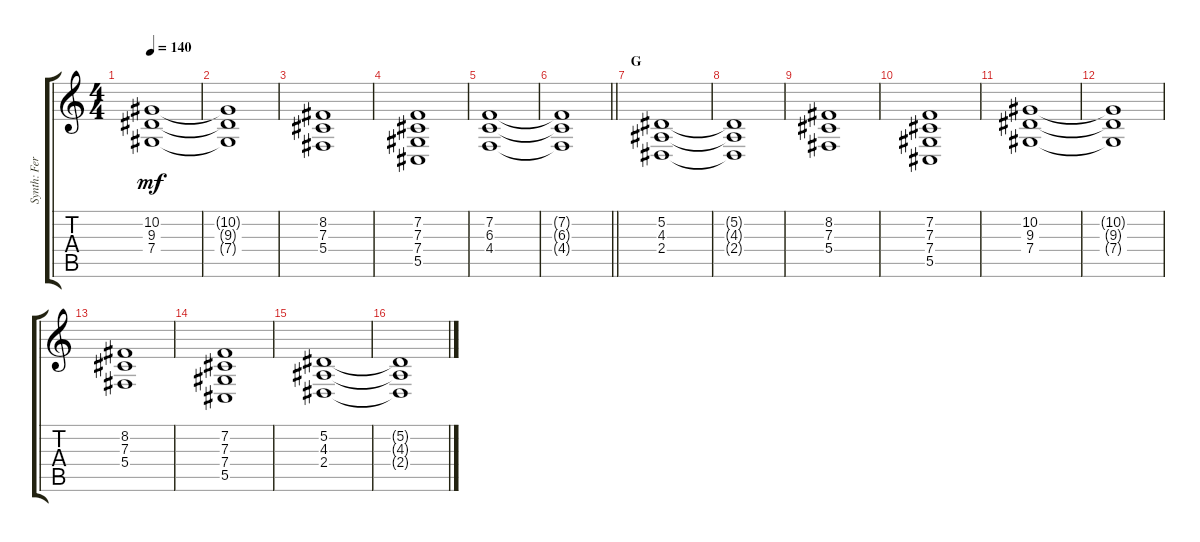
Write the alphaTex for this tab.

\track ("Synth: Ferdy" "Synth: Fer") {instrument sitar}
\staff {score tabs}
\tuning (Eb4 Bb3 Gb3 Db3 Ab2 Eb2) {hide}
\ts (4 4)
\tempo 140
\clef g2
\ks c
(10.2 9.3 7.4).1{dy mf} |
(10.2{t} 9.3{t} 7.4{t}).1 |
(8.2 7.3 5.4).1 |
(7.2 7.3 7.4 5.5).1 |
(7.2 6.3 4.4).1 |
\barLineRight lightlight
(7.2{t} 6.3{t} 4.4{t}).1 |
\section ("" "G")
(5.2 4.3 2.4).1 |
(5.2{t} 4.3{t} 2.4{t}).1 |
(8.2 7.3 5.4).1 |
(7.2 7.3 7.4 5.5).1 |
(10.2 9.3 7.4).1 |
(10.2{t} 9.3{t} 7.4{t}).1 |
(8.2 7.3 5.4).1 |
(7.2 7.3 7.4 5.5).1 |
(5.2 4.3 2.4).1 |
(5.2{t} 4.3{t} 2.4{t}).1
